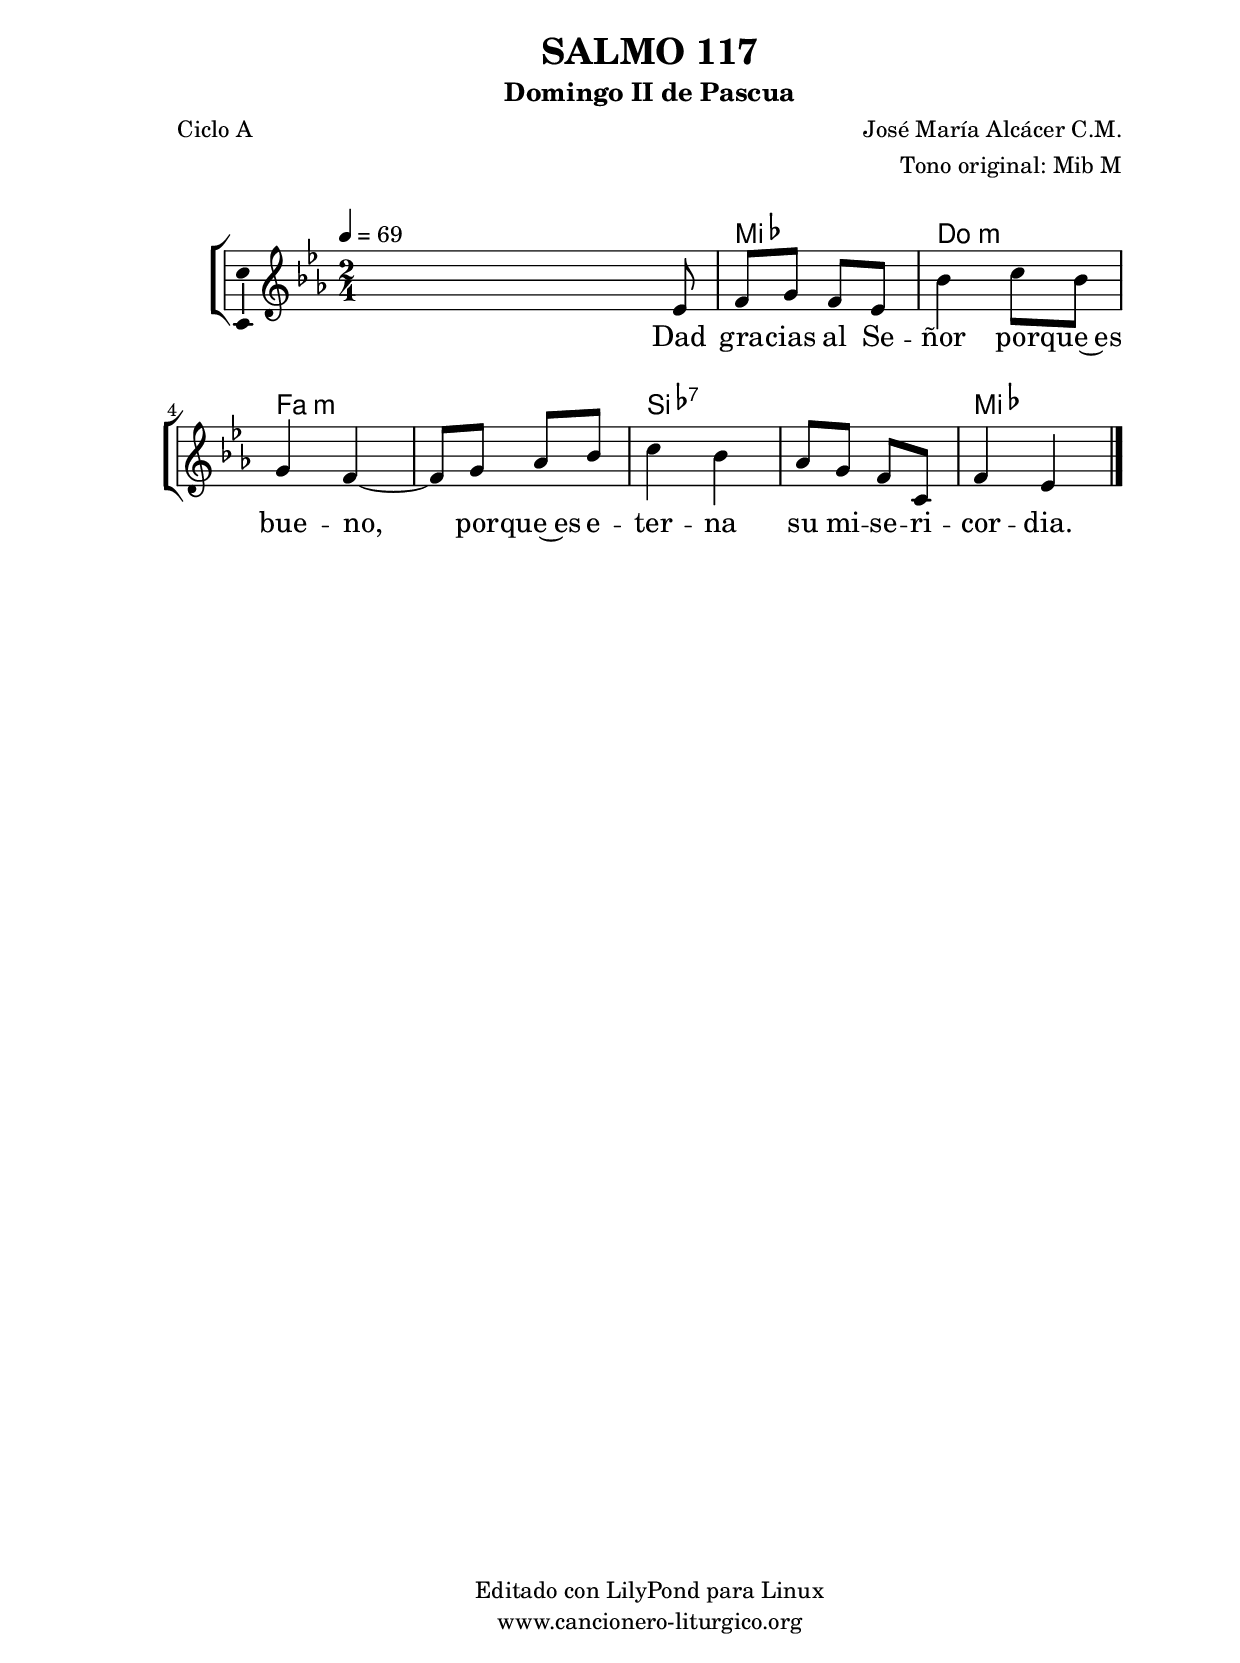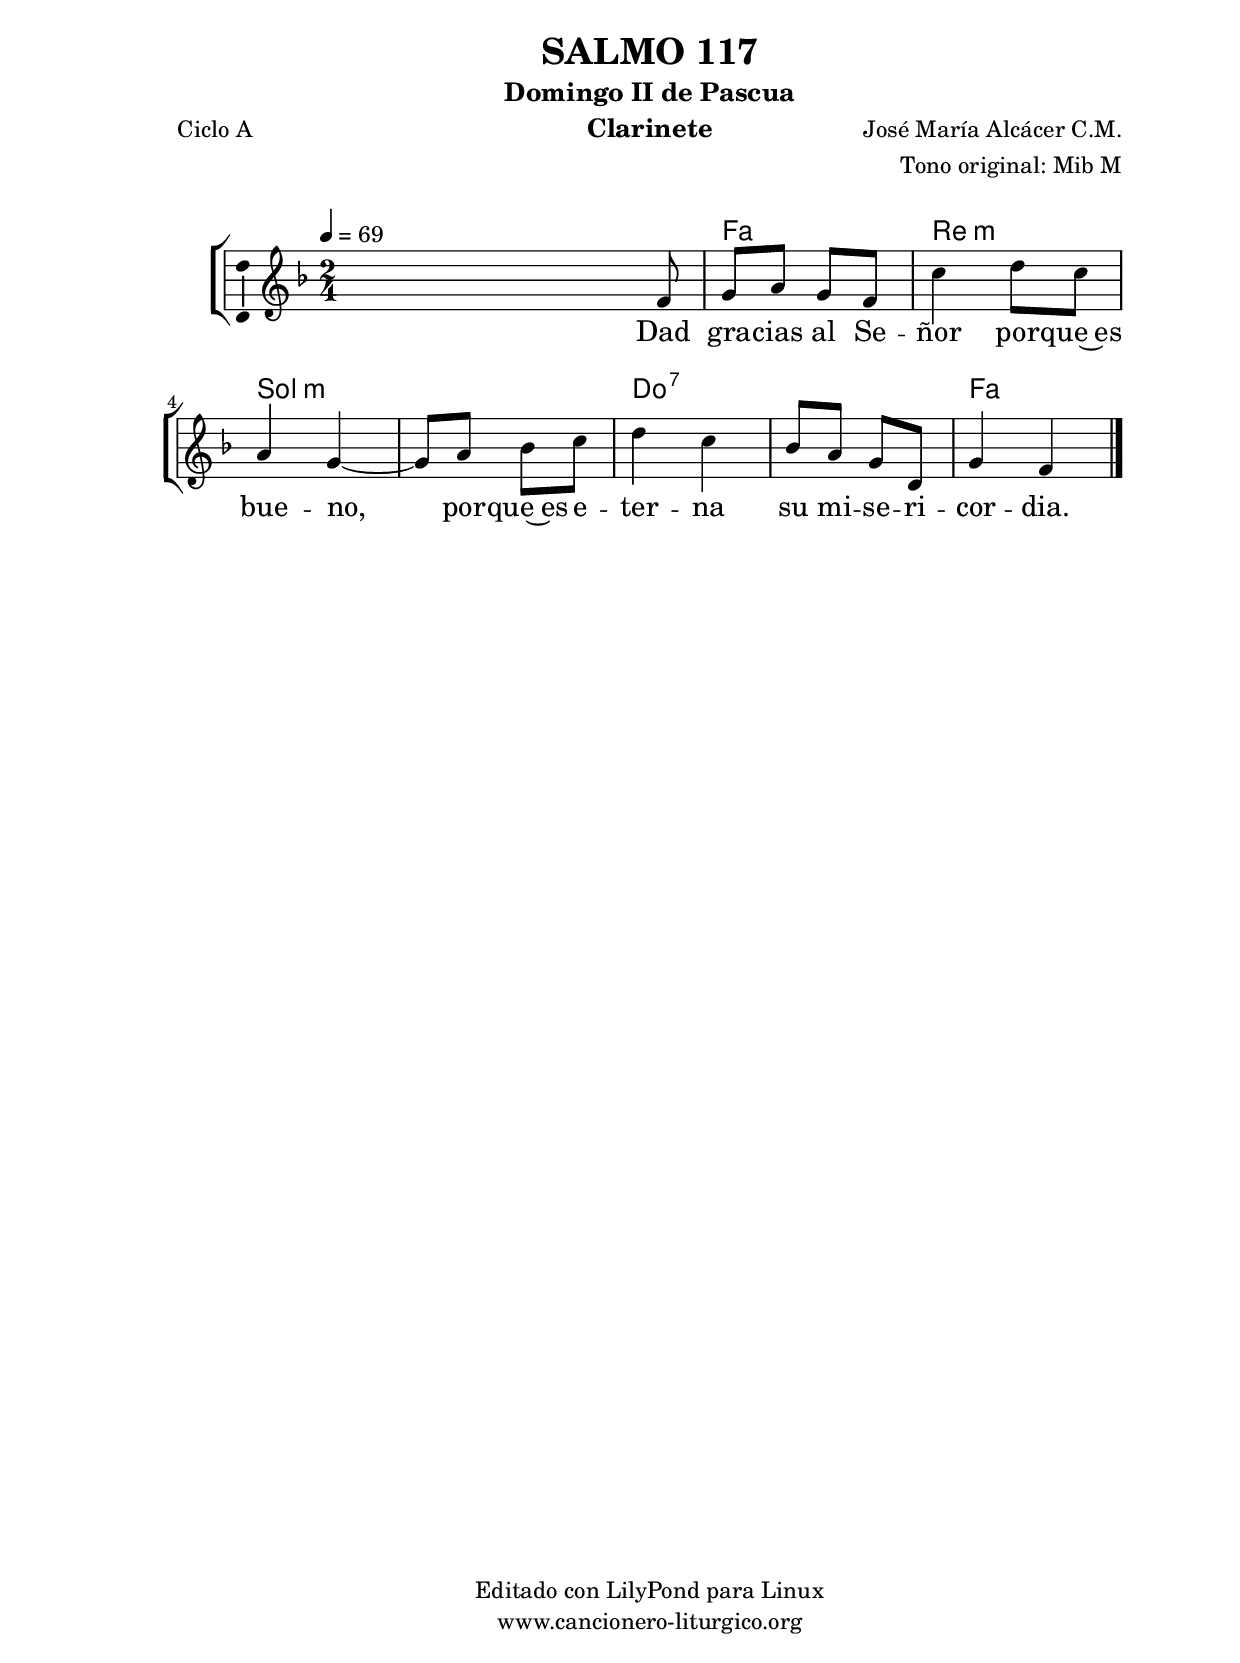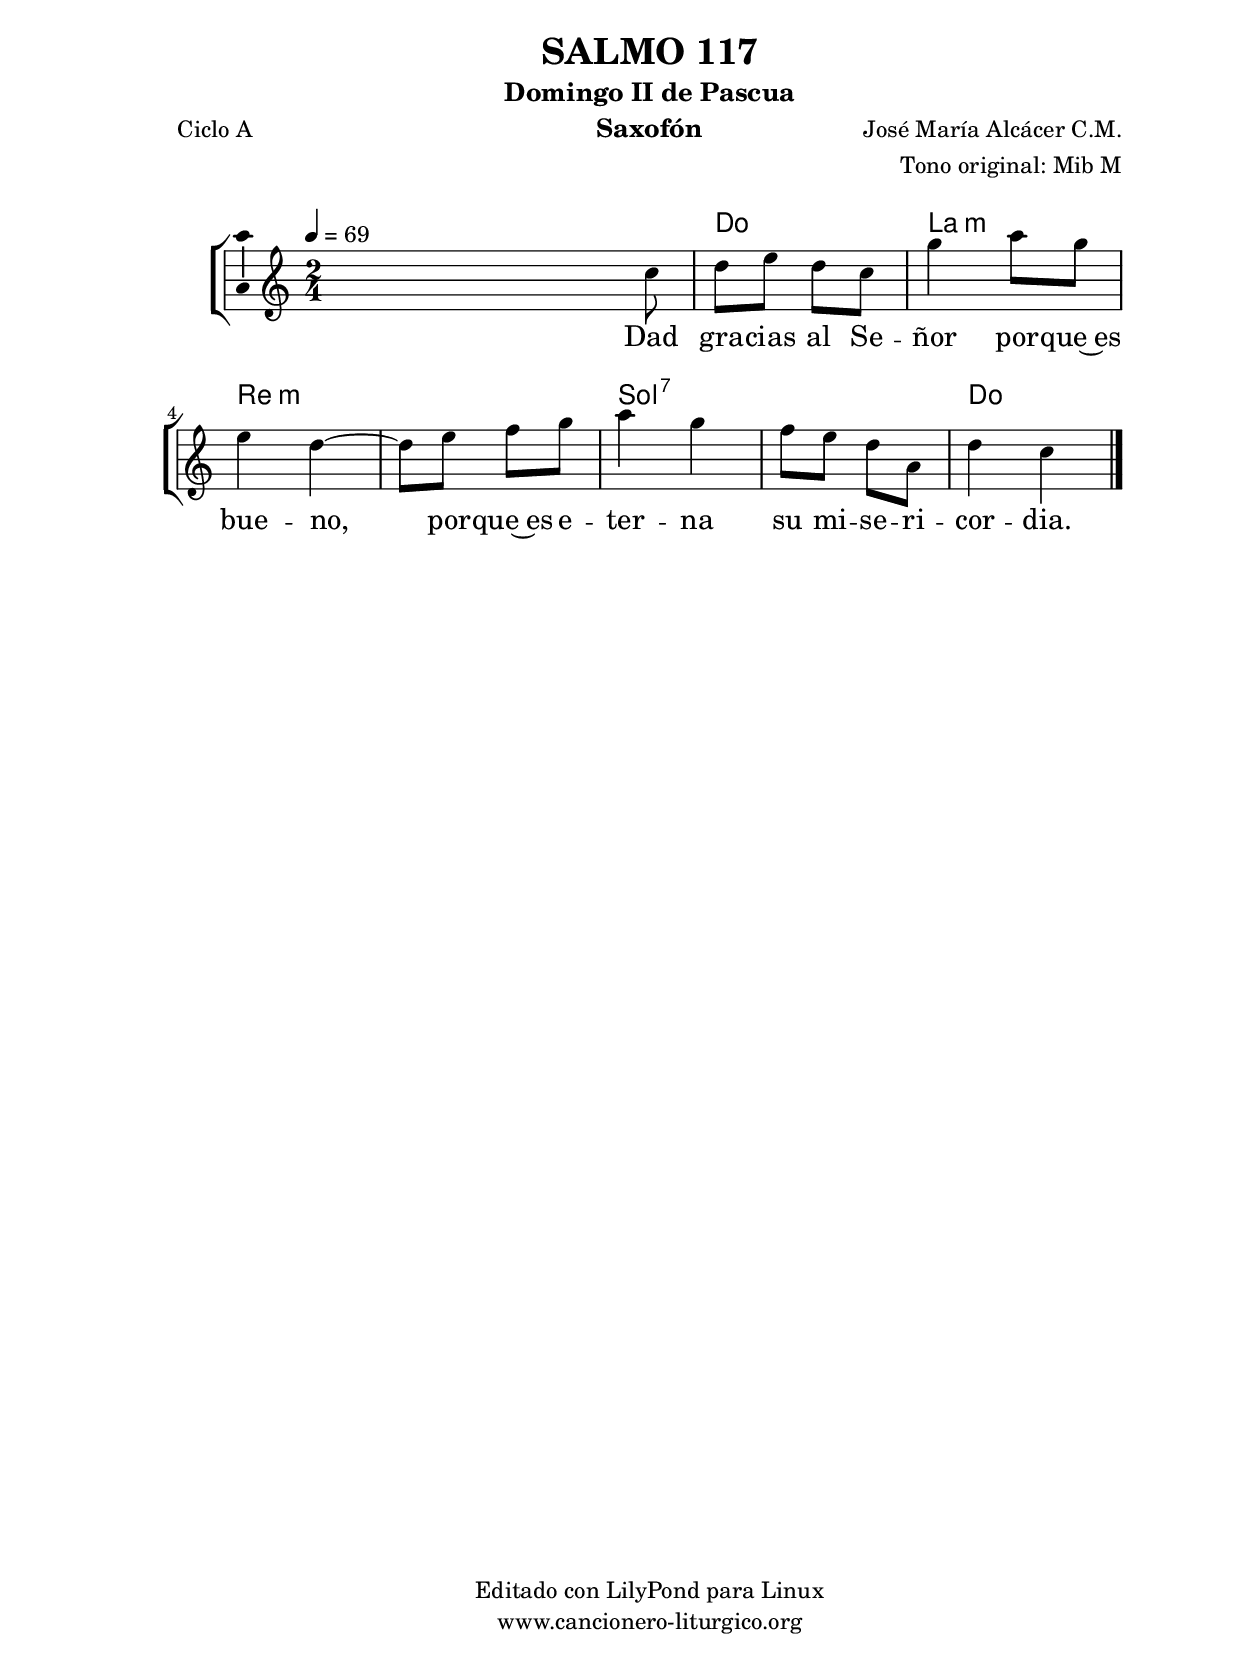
%
%para convertir .midi en .wav:
%timidity filename.midi -Ow -o finename.wav
%
%
%Para convertir de .wav a .mp3:
%lame -h -m j filename.wav
%
%
%para escuchar el midi:
%timidity nombrefichero.midi
%


%versión de lilypond para la que se ha escrito esta partitura:
\version "2.16.0"

	%Tamaño papel
	#(set-default-paper-size "a4")
	%Tamaño partitura
	#(set-global-staff-size 20)
	%No responde al pulsar sobre una nota
	#(ly:set-option 'point-and-click #f)

%parámetros del encabezamiento:
\header {
	title = "SALMO 117"
	subtitle = "Domingo II de Pascua"
	composer = "José María Alcácer C.M."
	poet = "Ciclo A"
	meter = ""
	arranger = "Tono original: Mib M"
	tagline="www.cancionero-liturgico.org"
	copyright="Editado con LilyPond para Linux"
	tiempo = "Pascua"
	usos = "Salmo"
	letra = "Dad gracias al Señor porque es bueno, porque es eterna su misericordia."
	}

%parámetros asociados al papel:
\paper  {
	oddHeaderMarkup = \markup {\fill-line { \on-the-fly #not-first-page \fromproperty #'header:title \on-the-fly #not-first-page \fromproperty #'header:composer }}
	evenHeaderMarkup = \markup {\fill-line { \fromproperty #'header:composer \fromproperty #'header:title }}
	#(set-paper-size "a4")
	print-page-number = ##f
	first-page-number = 1
	print-first-page-number = ##f
%	head-separation = 3.0 \cm
	top-margin = 2.0 \cm
	bottom-margin = 0.5\cm
%%%	bottom-margin = -1.0\cm
	left-margin = 3.0 \cm
	line-width = 16.0 \cm 
	indent = 8\mm
	interscoreline = 2.\mm
	between-system-space = 15\mm
%	para que las partituras no llenen la hoja:
	ragged-bottom = ##t
%	idem para la última hoja:
	ragged-last-bottom = ##f
%	para que las partituras llenen el ancho del papel:
	ragged-last = ##f
	after-title-space = 2.5 \cm
%page-count=1
%system-count=8

	%Flexible Vertical Spacing
%	markup-markup-spacing =
%	#'((basic-distance . 15) (minimum-distance . 15) (padding . 3))
	markup-system-spacing =
	#'((basic-distance . 15) (minimum-distance . 15) (padding . 3))
	system-system-spacing =
	#'((basic-distance . 15) (minimum-distance . 15) (padding . 3))
	score-system-spacing =
	#'((basic-distance . 15) (minimum-distance . 15) (padding . 5))
%	top-system-spacing = % header
%	#'((basic-distance . 8) (minimum-distance . 0) (padding . 3))
%	top-markup-spacing =
%	#'((basic-distance . 20) (minimum-distance . 20) (padding . 3))
	last-bottom-spacing = % footer
	#'((basic-distance . 5) (minimum-distance . 5) (padding . 3))
%	score-markup-spacing =
%	#'((basic-distance . 16) (minimum-distance . 13) (padding . 3))

	}


%parámetros que afectan a toda la partitura:
global =  {
	%clave de sol (G):
	\clef G
	%armadura:
%	\transpose f a
	\key ees \major
	\tempo 4=69
	\set Score.tempoHideNote = ##f
	}


acordes = {
	\italianChords
	\chordmode {
%	\transpose f a
{

s2 ees2 c:m f:m f:m bes:7 bes:7 ees


	}
	}
}

melodia = 
%	\transpose f a
{
	\relative c'{
	\time 2/4

s4 s8 ees8
f8 g f ees
bes'4 c8 bes
g4 f~
f8 g aes bes
c4 bes
aes8 g f c
f4 ees

	\bar "|."
	}
	}


texto = \lyricmode {
Dad gra -- cias al Se -- ñor por -- que~es bue -- no,
por -- que~es e -- ter -- na su mi -- se -- ri -- cor -- dia.
	}


acordesStaff = \context ChordNames = acordesStaff <<
	\set chordChanges = ##t
	\acordes
	>>


vozStaff = \context Voice = vozStaff
\with {\consists "Ambitus_engraver"}
<<
%	\set Staff.instrumentName = ""
%	\set Staff.shortInstrumentName = ""
%	\set Staff.midiInstrument = #"clarinet"
%	\set Staff.midiInstrument = #"cello"
%	\set Staff.midiInstrument = #"flute"
	\set Staff.midiInstrument = #"electric guitar (jazz)"
%	\set Staff.midiInstrument = #"english horn"
%	\set Staff.midiInstrument = #"violin"
%	\set Staff.midiInstrument = #"glockenspiel"
	\set Staff.midiMinimumVolume = #0.7
	\set Staff.midiMaximumVolume = #0.9
	\global
	\melodia
	>>


textoStaff = \context Lyrics = textoStaff <<
	\lyricsto vozStaff \texto
	>>

\book {
	\score {
		\context ChoirStaff {
			\override StaffGroup.SystemStartBracket #'collapse-height = #1
			\override Score.SystemStartBar #'collapse-height = #1
			<<
			\acordesStaff
			\vozStaff
			\textoStaff
			>>
			}
		\layout {
	    		\context {
				\Lyrics
				\override LyricText #'font-size = #2
				}
	   		 \context {
				\Score
				%fontSize = #3
				\override StaffSymbol #'staff-space = #(magstep +3)
				%\override Beam #'thickness = #0.55
				%\override SpacingSpanner #'spacing-increment = #1.0
				%\override Slur #'height-limit = #1.5
				}
			}
		}
	\score {
		\unfoldRepeats
		\context ChoirStaff {
			<<
			\acordesStaff
			\vozStaff
			>>
			}
		\midi {
	  		\context {
	  			\Score
				tempoWholesPerMinute = #(ly:make-moment 70 4)
				}
			}
		}
	}

%Partitura para clarinete
#(define output-suffix "C")
\book {
	\header{
		instrument = "Clarinete"
		}
	\score {
		\context ChoirStaff {
			\override StaffGroup.SystemStartBracket #'collapse-height = #1
			\override Score.SystemStartBar #'collapse-height = #1
\transpose c d
			<<
			\acordesStaff
			\vozStaff
			\textoStaff
			>>
			}
		\layout {
	    		\context {
				\Lyrics
				\override LyricText #'font-size = #2
				}
	   		 \context {
				\Score
				%fontSize = #3
				\override StaffSymbol #'staff-space = #(magstep +3)
				%\override Beam #'thickness = #0.55
				%\override SpacingSpanner #'spacing-increment = #1.0
				%\override Slur #'height-limit = #1.5
				}
			}
		}
	}

%Partitura para saxofón
#(define output-suffix "S")
\book {
	\header{
		instrument = "Saxofón"
		}
	\score {
		\context ChoirStaff {
			\override StaffGroup.SystemStartBracket #'collapse-height = #1
			\override Score.SystemStartBar #'collapse-height = #1
\transpose c a
			<<
			\acordesStaff
			\vozStaff
			\textoStaff
			>>
			}
		\layout {
	    		\context {
				\Lyrics
				\override LyricText #'font-size = #2
				}
	   		 \context {
				\Score
				%fontSize = #3
				\override StaffSymbol #'staff-space = #(magstep +3)
				%\override Beam #'thickness = #0.55
				%\override SpacingSpanner #'spacing-increment = #1.0
				%\override Slur #'height-limit = #1.5
				}
			}
		}
	}

